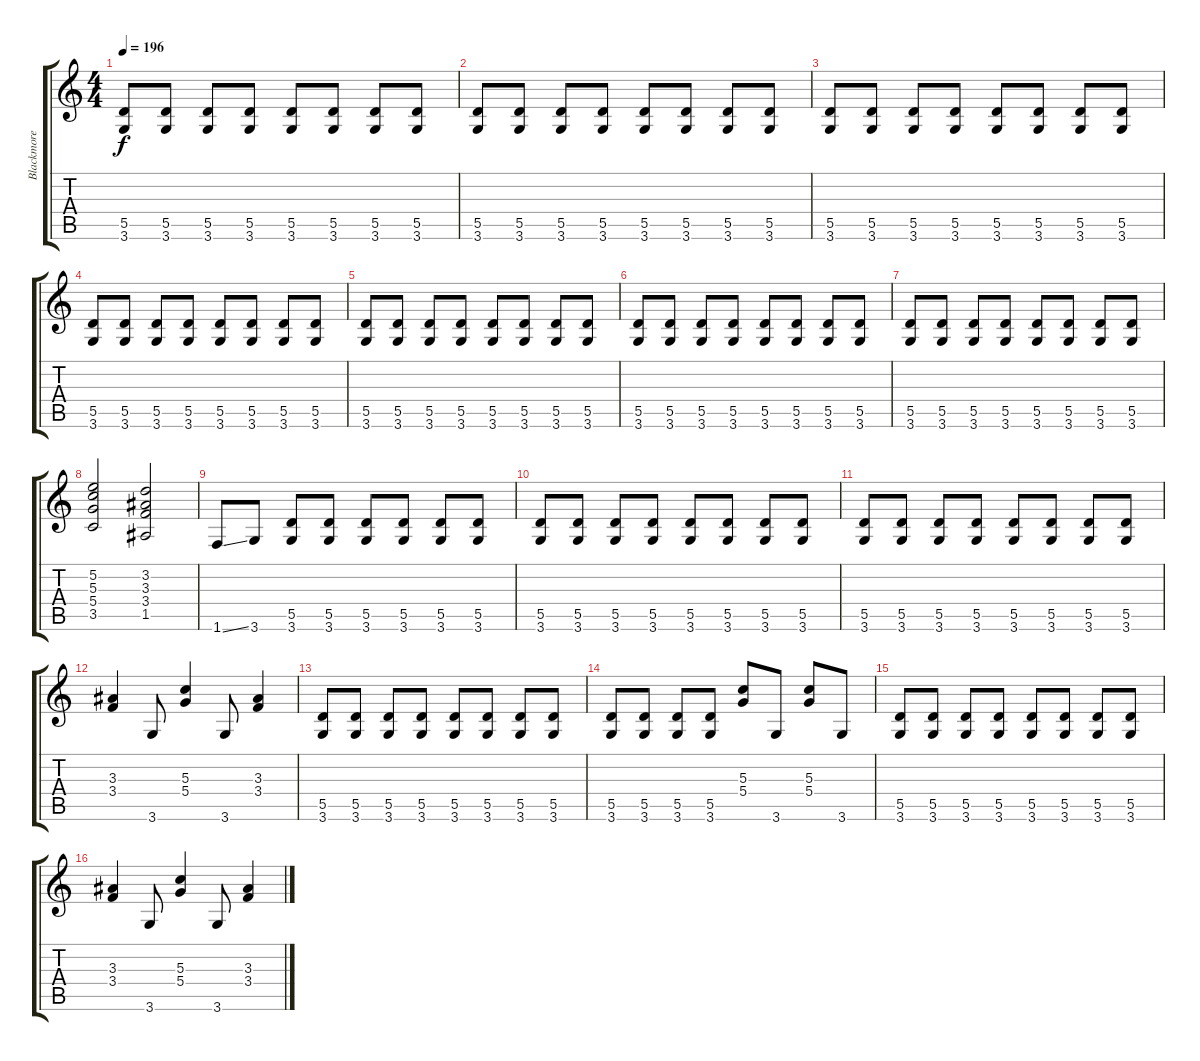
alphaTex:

\track ("Blackmore" "Blackmore") {instrument overdrivenguitar}
\staff {score tabs}
\tuning (E4 B3 G3 D3 A2 E2) {hide}
\ts (4 4)
\tempo 196
\clef g2
\ks c
(5.5 3.6).8{dy f} (5.5 3.6).8 (5.5 3.6).8 (5.5 3.6).8 (5.5 3.6).8 (5.5 3.6).8 (5.5 3.6).8 (5.5 3.6).8 |
(5.5 3.6).8 (5.5 3.6).8 (5.5 3.6).8 (5.5 3.6).8 (5.5 3.6).8 (5.5 3.6).8 (5.5 3.6).8 (5.5 3.6).8 |
(5.5 3.6).8 (5.5 3.6).8 (5.5 3.6).8 (5.5 3.6).8 (5.5 3.6).8 (5.5 3.6).8 (5.5 3.6).8 (5.5 3.6).8 |
(5.5 3.6).8 (5.5 3.6).8 (5.5 3.6).8 (5.5 3.6).8 (5.5 3.6).8 (5.5 3.6).8 (5.5 3.6).8 (5.5 3.6).8 |
(5.5 3.6).8 (5.5 3.6).8 (5.5 3.6).8 (5.5 3.6).8 (5.5 3.6).8 (5.5 3.6).8 (5.5 3.6).8 (5.5 3.6).8 |
(5.5 3.6).8 (5.5 3.6).8 (5.5 3.6).8 (5.5 3.6).8 (5.5 3.6).8 (5.5 3.6).8 (5.5 3.6).8 (5.5 3.6).8 |
(5.5 3.6).8 (5.5 3.6).8 (5.5 3.6).8 (5.5 3.6).8 (5.5 3.6).8 (5.5 3.6).8 (5.5 3.6).8 (5.5 3.6).8 |
(5.2 5.3 5.4 3.5).2 (3.2 3.3 3.4 1.5).2 |
1.6{ss}.8 3.6.8 (5.5 3.6).8 (5.5 3.6).8 (5.5 3.6).8 (5.5 3.6).8 (5.5 3.6).8 (5.5 3.6).8 |
(5.5 3.6).8 (5.5 3.6).8 (5.5 3.6).8 (5.5 3.6).8 (5.5 3.6).8 (5.5 3.6).8 (5.5 3.6).8 (5.5 3.6).8 |
(5.5 3.6).8 (5.5 3.6).8 (5.5 3.6).8 (5.5 3.6).8 (5.5 3.6).8 (5.5 3.6).8 (5.5 3.6).8 (5.5 3.6).8 |
(3.3 3.4).4 3.6.8 (5.3 5.4).4 3.6.8 (3.3 3.4).4 |
(5.5 3.6).8 (5.5 3.6).8 (5.5 3.6).8 (5.5 3.6).8 (5.5 3.6).8 (5.5 3.6).8 (5.5 3.6).8 (5.5 3.6).8 |
(5.5 3.6).8 (5.5 3.6).8 (5.5 3.6).8 (5.5 3.6).8 (5.3 5.4).8 3.6.8 (5.3 5.4).8 3.6.8 |
(5.5 3.6).8 (5.5 3.6).8 (5.5 3.6).8 (5.5 3.6).8 (5.5 3.6).8 (5.5 3.6).8 (5.5 3.6).8 (5.5 3.6).8 |
(3.3 3.4).4 3.6.8 (5.3 5.4).4 3.6.8 (3.3 3.4).4
